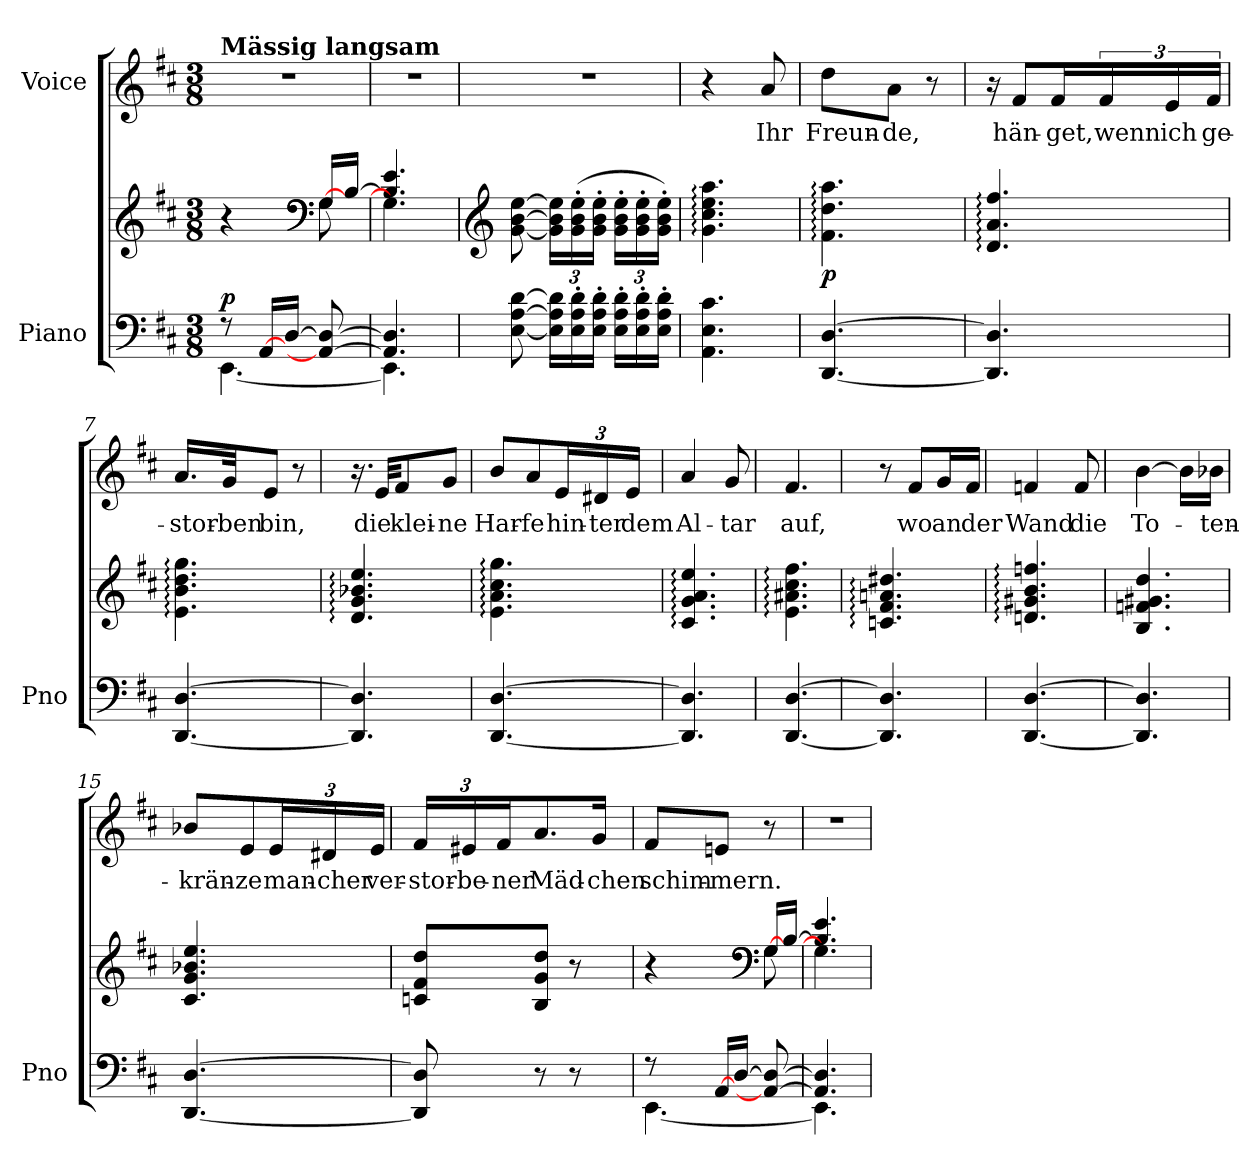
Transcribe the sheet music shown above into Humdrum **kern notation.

**kern	**kern	**dynam	**kern	**text
*part2	*part2	*part2	*part1	*part1
*staff3	*staff2	*staff2/3	*staff1	*staff1
*I"Piano	*	*	*I"Voice	*
*I'Pno	*	*	*	*
*clefF4	*clefG2	*	*clefG2	*
*k[f#c#]	*k[f#c#]	*	*k[f#c#]	*
*M3/8	*M3/8	*	*M3/8	*
=1	=1	=1	=1	=1
*^	*^	*	*	*
!	!	!	!	!	!LO:TX:a:B:t=Mässig langsam	!
!	!	!	!	!LO:DY:a=2	!	!
8r	(>[4.EE\	4r	4ryy	p	4.r	.
[<16AA/LL	.	.	.	.	.	.
[16D/JJ	.	.	.	.	.	.
*	*	*clefF4	*	*	*	*
8AA/_ 8D/_	.	[<16G/LL	8G\	.	.	.
.	.	[16B/JJ	.	.	.	.
=2	=2	=2	=2	=2	=2	=2
4.AA/] 4.D/]	4.EE\]	4.B/] 4.e/)	4.G\]	.	4.r	.
*v	*v	*	*	*	*	*
*	*v	*v	*	*	*
=3	=3	=3	=3	=3
*	*clefG2	*	*	*
[8E\ [8A\ [8d\	[8g\ [8b\ [8ee\	.	4.r	.
*Xtuplet	*	*	*	*
24E\] 24A\] 24d\]LL	24g\] 24b\] 24ee\]LL	.	.	.
24E\' 24A\' 24d\'	(24g\' 24b\' 24ee\'	.	.	.
24E\' 24A\' 24d\'JJ	24g\' 24b\' 24ee\'JJ	.	.	.
24E\' 24A\' 24d\'LL	24g\' 24b\' 24ee\'LL	.	.	.
24E\' 24A\' 24d\'	24g\' 24b\' 24ee\'	.	.	.
24E\' 24A\' 24d\'JJ	24g\' 24b\' 24ee\'JJ)	.	.	.
=4	=4	=4	=4	=4
4.AA\ 4.E\ 4.c#\	4.g\:: 4.cc#\:: 4.ee\:: 4.aa\::	.	4r	.
.	.	.	8a/	Ihr
=5	=5	=5	=5	=5
!	!	!LO:DY:b	!	!
[4.DD/ [4.D/	4.f#\:: 4.dd\:: 4.aa\::	p	8dd\L	Freun-
.	.	.	8a\J	-de,
.	.	.	8r	.
=6	=6	=6	=6	=6
4.DD/] 4.D/]	4.d/:: 4.a/:: 4.ff#/::	.	16r	.
.	.	.	8f#/L	hän-
.	.	.	16f#/L	-get,
.	.	.	24f#/	wenn
.	.	.	24e/	ich
.	.	.	24f#/JJ	ge-
=7	=7	=7	=7	=7
[4.DD/ [4.D/	4.e\:: 4.b\:: 4.dd\:: 4.gg\::	.	16.a/LL	-stor-
.	.	.	32g/Jk	-ben
.	.	.	8e/J	bin,
.	.	.	8r	.
=8	=8	=8	=8	=8
4.DD/] 4.D/]	4.d/:: 4.g/:: 4.b-X/:: 4.ee/::	.	16.r	.
.	.	.	32e/KKL	die
.	.	.	8f#/	klei-
.	.	.	8g/J	-ne
=9	=9	=9	=9	=9
[4.DD/ [4.D/	4.e\:: 4.a\:: 4.cc#\:: 4.gg\::	.	8b/L	Har-
.	.	.	8a/	-fe
.	.	.	24e/L	hin-
.	.	.	24d#X/	-ter
.	.	.	24e/JJ	dem
=10	=10	=10	=10	=10
4.DD/] 4.D/]	4.c#/:: 4.g/:: 4.a/:: 4.ee/::	.	4a/	Al-
.	.	.	8g/	-tar
=11	=11	=11	=11	=11
[4.DD/ [4.D/	4.e\:: 4.a#X\:: 4.cc#\:: 4.ff#\::	.	4.f#/	auf,
=12	=12	=12	=12	=12
4.DD/] 4.D/]	4.cn/:: 4.f#/:: 4.an/:: 4.dd#X/::	.	8r	.
.	.	.	8f#/L	wo
.	.	.	16g/L	an
.	.	.	16f#/JJ	der
=13	=13	=13	=13	=13
[4.DD/ [4.D/	4.dn/:: 4.g#X/:: 4.b/:: 4.ffn/::	.	4fn/	Wand
.	.	.	8f/	die
=14	=14	=14	=14	=14
4.DD/] 4.D/]	4.B/ 4.fn/ 4.g#X/ 4.dd/	.	[4b\	To-
.	.	.	16b\LL]	.
.	.	.	16b-X\JJ	-ten-
=15	=15	=15	=15	=15
[4.DD/ [4.D/	4.c#/ 4.g/ 4.b-X/ 4.ee/	.	8b-X/L	-krän-
.	.	.	8e/	-ze
.	.	.	24e/L	man-
.	.	.	24d#X/	-cher
.	.	.	24e/JJ	ver-
=16	=16	=16	=16	=16
8DD/] 8D/]	8cn/ 8f#/ 8dd/L	.	24f#/LL	-stor-
.	.	.	24e#X/	-be-
.	.	.	24f#/J	-ner
8r	8B/ 8g/ 8dd/J	.	8.a/	Mäd-
8r	8r	.	.	.
.	.	.	16g/Jk	-chen
=17	=17	=17	=17	=17
*^	*^	*	*	*
8r	(>[4.EE\	4r	4ryy	.	8f#/L	schim-
[<16AA/LL	.	.	.	.	8en/J	-mern.
[16D/JJ	.	.	.	.	.	.
*	*	*clefF4	*	*	*	*
8AA/_ 8D/_	.	[<16G/LL	8G\	.	8r	.
.	.	[16B/JJ	.	.	.	.
=18	=18	=18	=18	=18	=18	=18
4.AA/] 4.D/]	4.EE\]	4.B/] 4.e/)	4.G\]	.	4.r	.
*v	*v	*	*	*	*	*
*	*v	*v	*	*	*
=	=	=	=	=
*-	*-	*-	*-	*-
